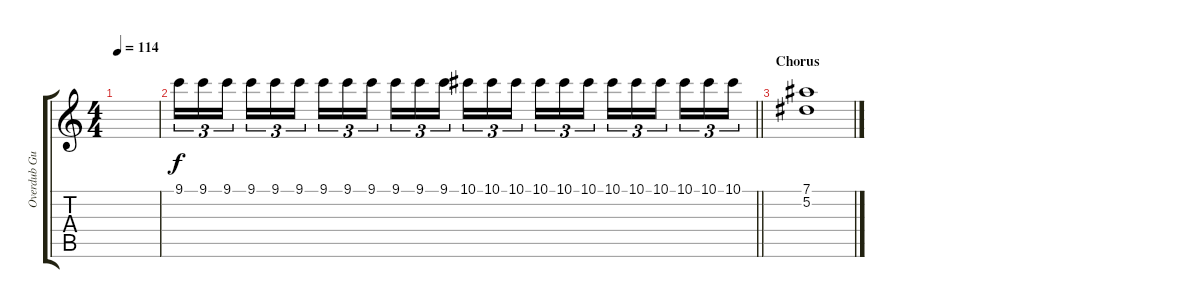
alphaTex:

\track ("Overdub Guitar" "Overdub Gu") {instrument distortionguitar}
\staff {score tabs}
\tuning (Eb4 Bb3 Gb3 Db3 Ab2 Eb2) {hide}
\ts (4 4)
\tempo 114
\clef g2
\ks c
|
\barLineRight lightlight
9.1.16{tu (3 2)} 9.1.16{tu (3 2)} 9.1.16{tu (3 2)} 9.1.16{tu (3 2)} 9.1.16{tu (3 2)} 9.1.16{tu (3 2)} 9.1.16{tu (3 2)} 9.1.16{tu (3 2)} 9.1.16{tu (3 2)} 9.1.16{tu (3 2)} 9.1.16{tu (3 2)} 9.1.16{tu (3 2)} 10.1.16{tu (3 2)} 10.1.16{tu (3 2)} 10.1.16{tu (3 2)} 10.1.16{tu (3 2)} 10.1.16{tu (3 2)} 10.1.16{tu (3 2)} 10.1.16{tu (3 2)} 10.1.16{tu (3 2)} 10.1.16{tu (3 2)} 10.1.16{tu (3 2)} 10.1.16{tu (3 2)} 10.1.16{tu (3 2)} |
\section ("" "Chorus")
(7.1 5.2).1
